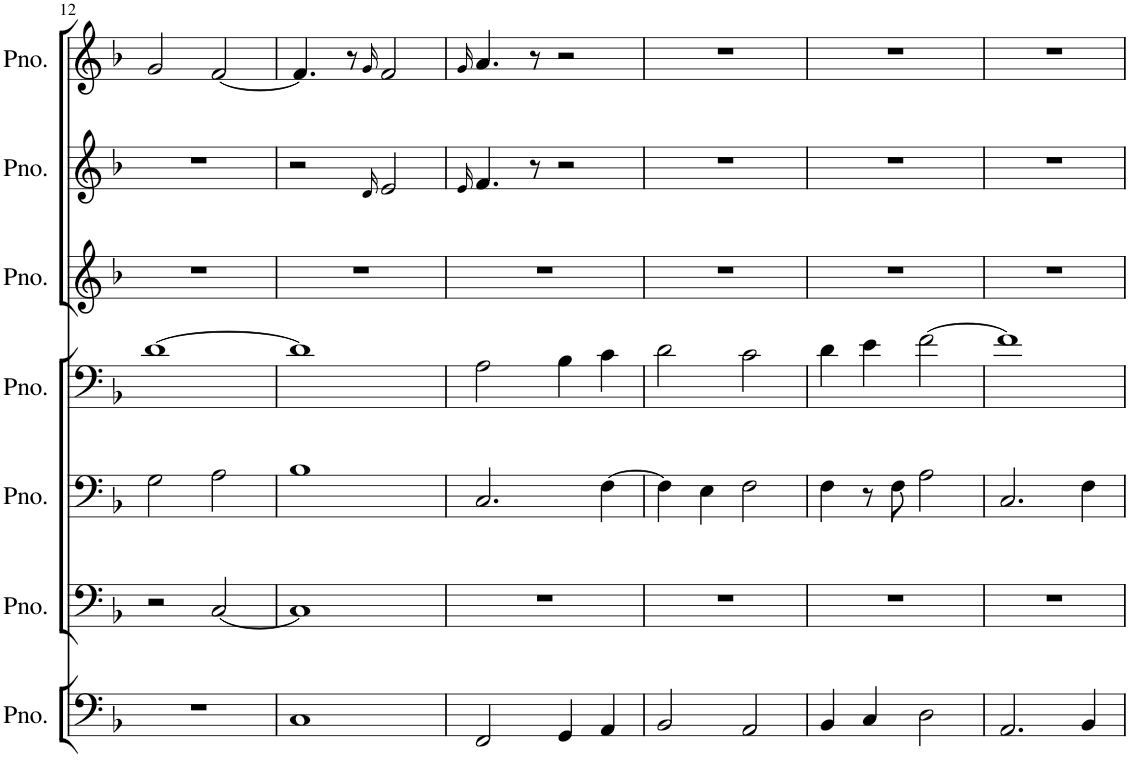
**kern	**kern	**kern	**kern	**kern	**kern	**kern
*part7	*part6	*part5	*part4	*part3	*part2	*part1
*staff7	*staff6	*staff5	*staff4	*staff3	*staff2	*staff1
*I"Piano	*I"Piano	*I"Piano	*I"Piano	*I"Piano	*I"Piano	*I"Piano
*I'Pno.	*I'Pno.	*I'Pno.	*I'Pno.	*I'Pno.	*I'Pno.	*I'Pno.
!!LO:PB:g=z
*clefF4	*clefF4	*clefF4	*clefF4	*clefG2	*clefG2	*clefG2
*k[b-]	*k[b-]	*k[b-]	*k[b-]	*k[b-]	*k[b-]	*k[b-]
*M2/2	*M2/2	*M2/2	*M2/2	*M2/2	*M2/2	*M2/2
=12	=12	=12	=12	=12	=12	=12
1r	2r	2G\	[1d	1r	1r	2g/
.	[2C/	2A\	.	.	.	[2f/
=13	=13	=13	=13	=13	=13	=13
1C	1C]	1B-	1d]	1r	2r	4.f/]
.	.	.	.	.	.	8r
.	.	.	.	.	16qd/	16qg/
.	.	.	.	.	2e/	2f/
=14	=14	=14	=14	=14	=14	=14
.	.	.	.	.	16qe/	16qg/
2FF/	1r	2.C/	2A\	1r	4.f/	4.a/
.	.	.	.	.	8r	8r
4GG/	.	.	4B-\	.	2r	2r
4AA/	.	[4F\	4c\	.	.	.
=15	=15	=15	=15	=15	=15	=15
2BB-/	1r	4F\]	2d\	1r	1r	1r
.	.	4E\	.	.	.	.
2AA/	.	2F\	2c\	.	.	.
=16	=16	=16	=16	=16	=16	=16
4BB-/	1r	4F\	4d\	1r	1r	1r
4C/	.	8r	4e\	.	.	.
.	.	8F\	.	.	.	.
2D\	.	2A\	[2f\	.	.	.
=17	=17	=17	=17	=17	=17	=17
2.AA/	1r	2.C/	1f]	1r	1r	1r
4BB-/	.	4F\	.	.	.	.
=	=	=	=	=	=	=
*-	*-	*-	*-	*-	*-	*-
